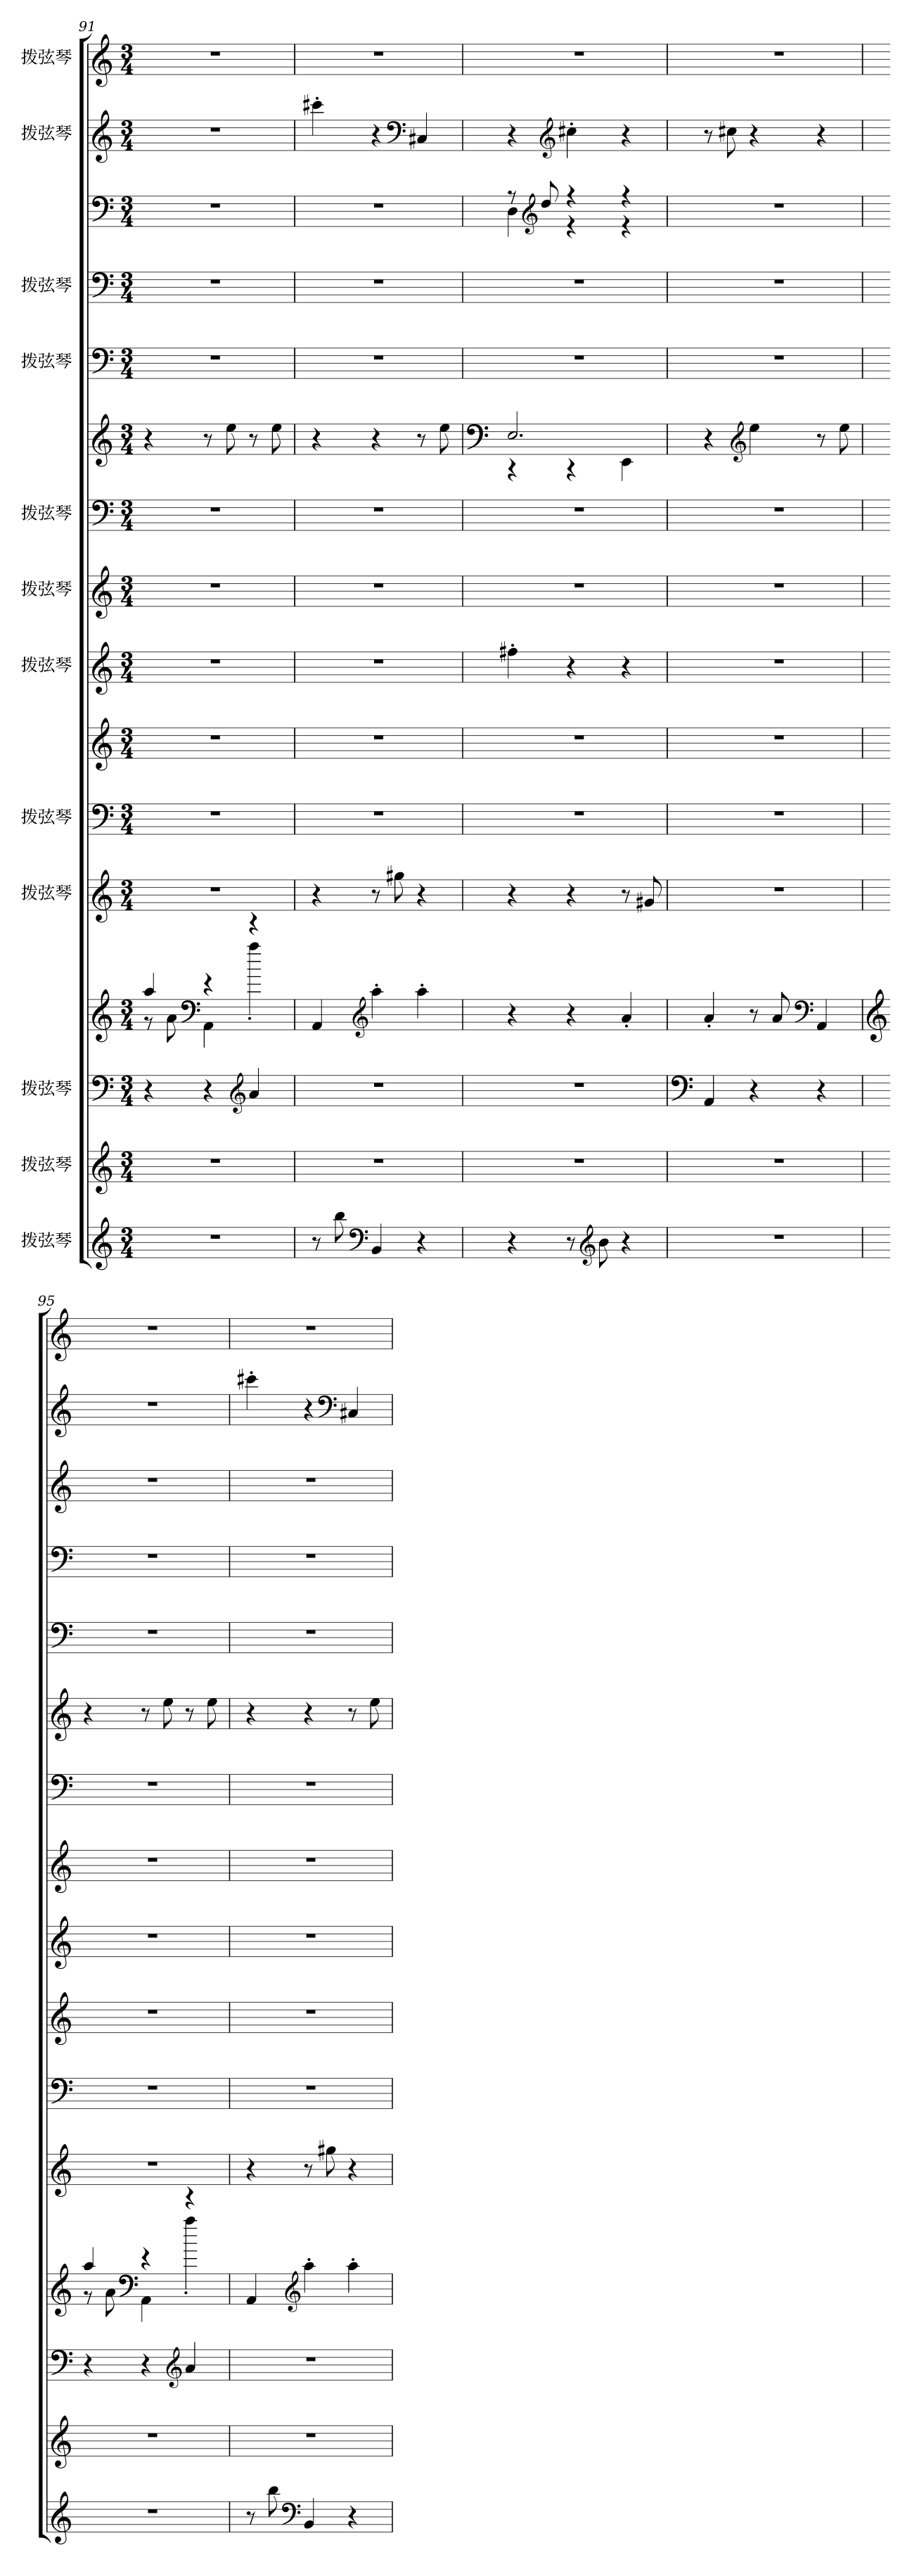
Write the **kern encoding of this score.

**kern	**kern	**kern	**kern	**kern	**kern	**kern	**kern	**kern	**kern	**kern	**kern	**kern	**kern	**kern	**kern
*part12	*part11	*part10	*part10	*part9	*part8	*part8	*part7	*part6	*part5	*part5	*part4	*part3	*part3	*part2	*part1
*staff16	*staff15	*staff14	*staff13	*staff12	*staff11	*staff10	*staff9	*staff8	*staff7	*staff6	*staff5	*staff4	*staff3	*staff2	*staff1
*I"拨弦琴	*I"拨弦琴	*I"拨弦琴	*	*I"拨弦琴	*I"拨弦琴	*	*I"拨弦琴	*I"拨弦琴	*I"拨弦琴	*	*I"拨弦琴	*I"拨弦琴	*	*I"拨弦琴	*I"拨弦琴
*clefG2	*clefG2	*clefF4	*clefG2	*clefG2	*clefF4	*clefG2	*clefG2	*clefG2	*clefF4	*clefG2	*clefF4	*clefF4	*clefF4	*clefG2	*clefG2
*k[]	*k[]	*k[]	*k[]	*k[]	*k[]	*k[]	*k[]	*k[]	*k[]	*k[]	*k[]	*k[]	*k[]	*k[]	*k[]
*M3/4	*M3/4	*M3/4	*M3/4	*M3/4	*M3/4	*M3/4	*M3/4	*M3/4	*M3/4	*M3/4	*M3/4	*M3/4	*M3/4	*M3/4	*M3/4
=91	=91	=91	=91	=91	=91	=91	=91	=91	=91	=91	=91	=91	=91	=91	=91
*	*	*	*^	*	*	*	*	*	*	*	*	*	*	*	*
2.r	2.r	4r	4aa/	8r	2.r	2.r	2.r	2.r	2.r	2.r	4r	2.r	2.r	2.r	2.r	2.r
.	.	.	.	8a\	.	.	.	.	.	.	.	.	.	.	.	.
*	*	*	*clefF4	*	*	*	*	*	*	*	*	*	*	*	*	*
.	.	4r	4r	4AA\	.	.	.	.	.	.	8r	.	.	.	.	.
.	.	.	.	.	.	.	.	.	.	.	8ee\	.	.	.	.	.
*	*	*clefG2	*	*	*	*	*	*	*	*	*	*	*	*	*	*
.	.	4a/	4r	4aa'\	.	.	.	.	.	.	8r	.	.	.	.	.
.	.	.	.	.	.	.	.	.	.	.	8ee\	.	.	.	.	.
*	*	*	*v	*v	*	*	*	*	*	*	*	*	*	*	*	*
=92	=92	=92	=92	=92	=92	=92	=92	=92	=92	=92	=92	=92	=92	=92	=92
8r	2.r	2.r	4AA/	4r	2.r	2.r	2.r	2.r	2.r	4r	2.r	2.r	2.r	4ccc#X'\	2.r
8bb\	.	.	.	.	.	.	.	.	.	.	.	.	.	.	.
*clefF4	*	*	*clefG2	*	*	*	*	*	*	*	*	*	*	*	*
4BB/	.	.	4aa'\	8r	.	.	.	.	.	4r	.	.	.	4r	.
.	.	.	.	8gg#X\	.	.	.	.	.	.	.	.	.	.	.
*	*	*	*	*	*	*	*	*	*	*	*	*	*	*clefF4	*
4r	.	.	4aa'\	4r	.	.	.	.	.	8r	.	.	.	4C#X/	.
.	.	.	.	.	.	.	.	.	.	8ee\	.	.	.	.	.
!!LO:PB:g=z
=93	=93	=93	=93	=93	=93	=93	=93	=93	=93	=93	=93	=93	=93	=93	=93
*	*	*	*	*	*	*	*	*	*	*clefF4	*	*	*	*	*
*	*	*	*	*	*	*	*	*	*	*^	*	*	*^	*	*
4r	2.r	2.r	4r	4r	2.r	2.r	4ff#X'\	2.r	2.r	2.E/	4r	2.r	2.r	8r	4D\	4r	2.r
*	*	*	*	*	*	*	*	*	*	*	*	*	*	*clefG2	*	*	*
.	.	.	.	.	.	.	.	.	.	.	.	.	.	8dd/	.	.	.
*	*	*	*	*	*	*	*	*	*	*	*	*	*	*	*	*clefG2	*
8r	.	.	4r	4r	.	.	4r	.	.	.	4r	.	.	4r	4r	4cc#X'\	.
*clefG2	*	*	*	*	*	*	*	*	*	*	*	*	*	*	*	*	*
8b\	.	.	.	.	.	.	.	.	.	.	.	.	.	.	.	.	.
4r	.	.	4a'/	8r	.	.	4r	.	.	.	4EE\	.	.	4r	4r	4r	.
.	.	.	.	8g#X/	.	.	.	.	.	.	.	.	.	.	.	.	.
*	*	*	*	*	*	*	*	*	*	*v	*v	*	*	*v	*v	*	*
=94	=94	=94	=94	=94	=94	=94	=94	=94	=94	=94	=94	=94	=94	=94	=94
*	*	*clefF4	*	*	*	*	*	*	*	*	*	*	*	*	*
2.r	2.r	4AA/	4a'/	2.r	2.r	2.r	2.r	2.r	2.r	4r	2.r	2.r	2.r	8r	2.r
.	.	.	.	.	.	.	.	.	.	.	.	.	.	8cc#X\	.
*	*	*	*	*	*	*	*	*	*	*clefG2	*	*	*	*	*
.	.	4r	8r	.	.	.	.	.	.	4ee\	.	.	.	4r	.
.	.	.	8a/	.	.	.	.	.	.	.	.	.	.	.	.
*	*	*	*clefF4	*	*	*	*	*	*	*	*	*	*	*	*
.	.	4r	4AA/	.	.	.	.	.	.	8r	.	.	.	4r	.
.	.	.	.	.	.	.	.	.	.	8ee\	.	.	.	.	.
=95	=95	=95	=95	=95	=95	=95	=95	=95	=95	=95	=95	=95	=95	=95	=95
*	*	*	*clefG2	*	*	*	*	*	*	*	*	*	*	*	*
*	*	*	*^	*	*	*	*	*	*	*	*	*	*	*	*
2.r	2.r	4r	4aa/	8r	2.r	2.r	2.r	2.r	2.r	2.r	4r	2.r	2.r	2.r	2.r	2.r
.	.	.	.	8a\	.	.	.	.	.	.	.	.	.	.	.	.
*	*	*	*clefF4	*	*	*	*	*	*	*	*	*	*	*	*	*
.	.	4r	4r	4AA\	.	.	.	.	.	.	8r	.	.	.	.	.
.	.	.	.	.	.	.	.	.	.	.	8ee\	.	.	.	.	.
*	*	*clefG2	*	*	*	*	*	*	*	*	*	*	*	*	*	*
.	.	4a/	4r	4aa'\	.	.	.	.	.	.	8r	.	.	.	.	.
.	.	.	.	.	.	.	.	.	.	.	8ee\	.	.	.	.	.
*	*	*	*v	*v	*	*	*	*	*	*	*	*	*	*	*	*
!!LO:PB:g=z
=96	=96	=96	=96	=96	=96	=96	=96	=96	=96	=96	=96	=96	=96	=96	=96
8r	2.r	2.r	4AA/	4r	2.r	2.r	2.r	2.r	2.r	4r	2.r	2.r	2.r	4ccc#X'\	2.r
8bb\	.	.	.	.	.	.	.	.	.	.	.	.	.	.	.
*clefF4	*	*	*clefG2	*	*	*	*	*	*	*	*	*	*	*	*
4BB/	.	.	4aa'\	8r	.	.	.	.	.	4r	.	.	.	4r	.
.	.	.	.	8gg#X\	.	.	.	.	.	.	.	.	.	.	.
*	*	*	*	*	*	*	*	*	*	*	*	*	*	*clefF4	*
4r	.	.	4aa'\	4r	.	.	.	.	.	8r	.	.	.	4C#X/	.
.	.	.	.	.	.	.	.	.	.	8ee\	.	.	.	.	.
=	=	=	=	=	=	=	=	=	=	=	=	=	=	=	=
*-	*-	*-	*-	*-	*-	*-	*-	*-	*-	*-	*-	*-	*-	*-	*-
